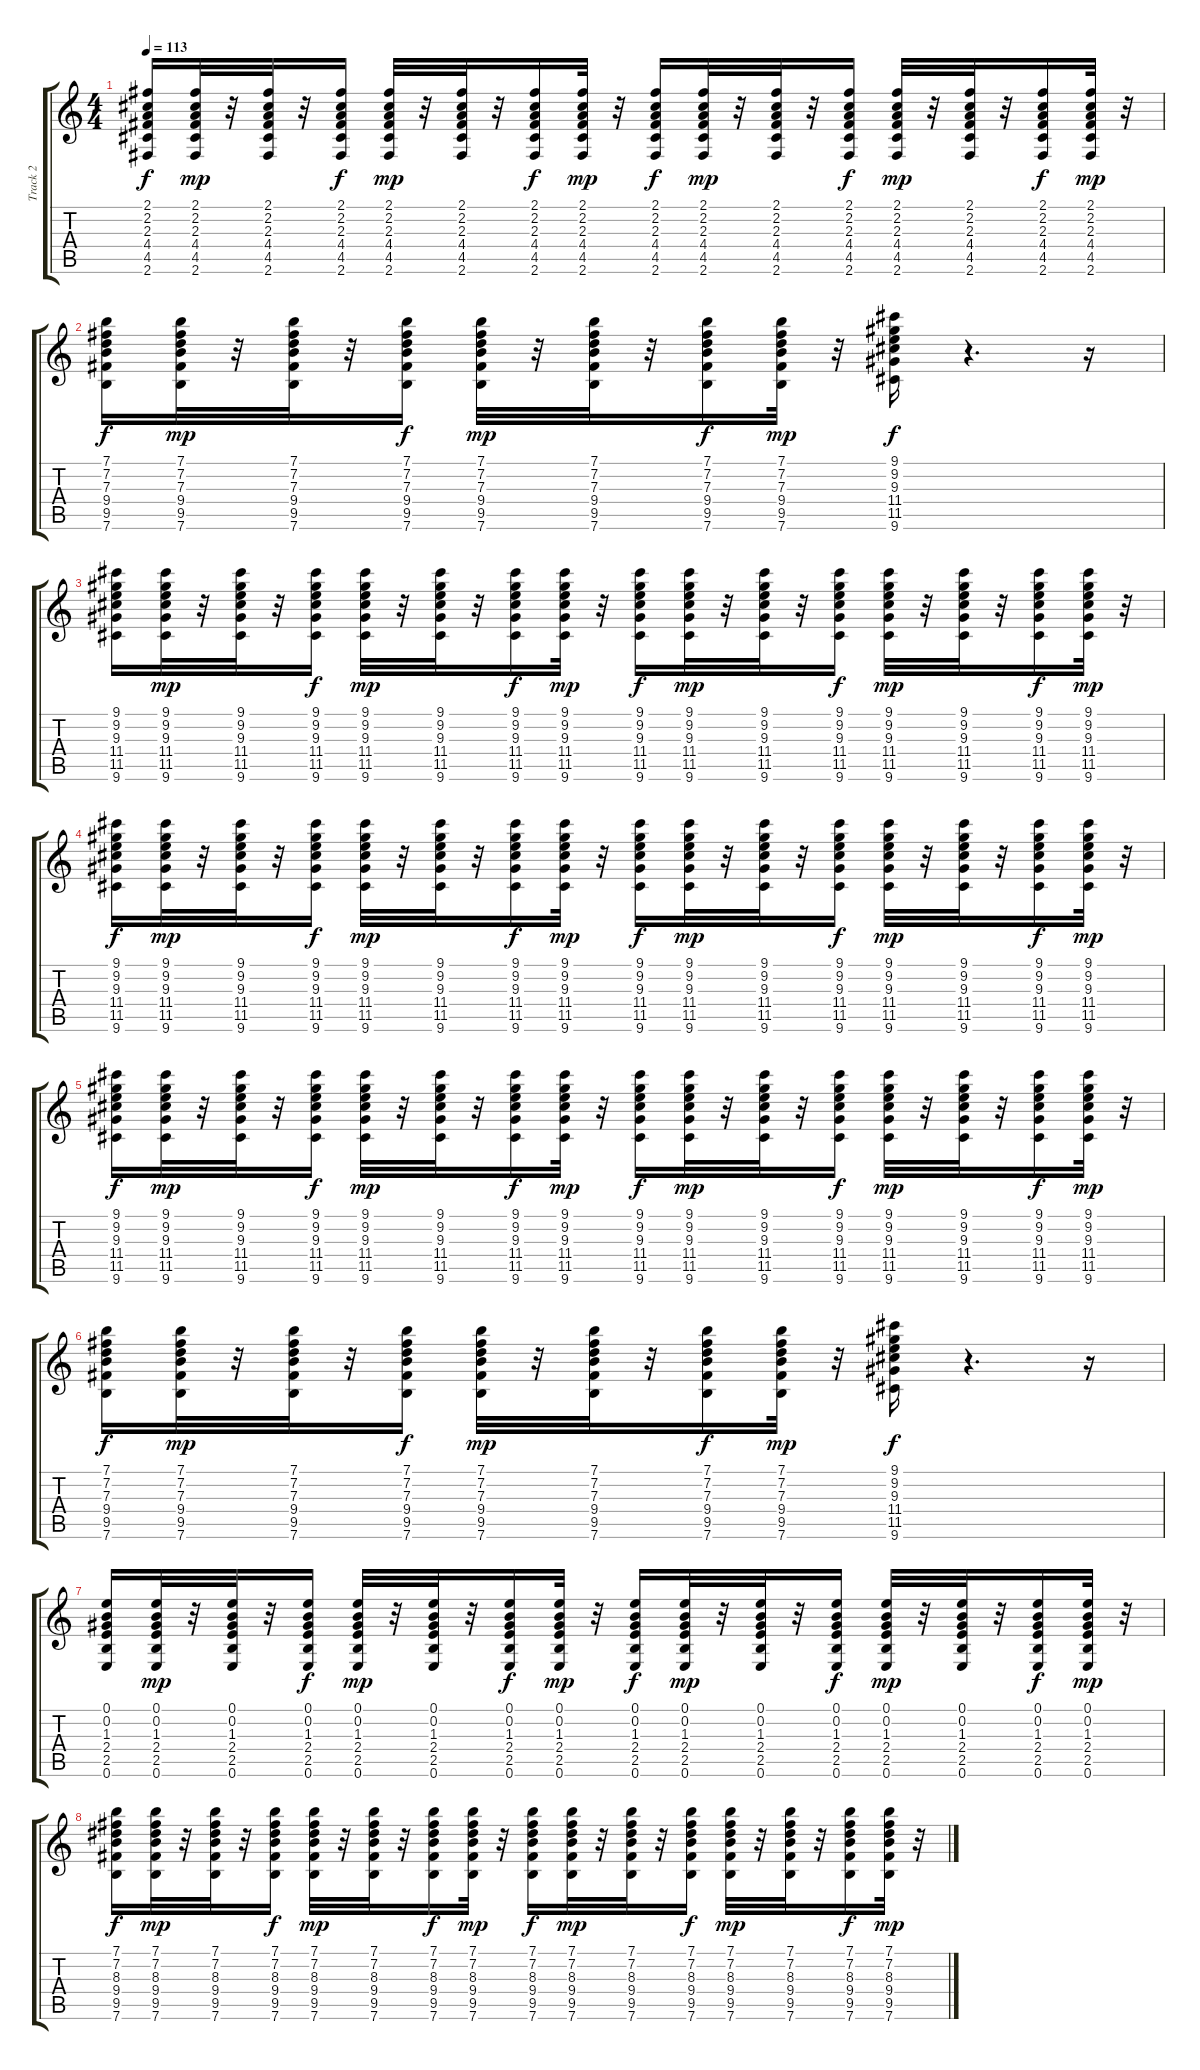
\track ("Track 2" "Track 2") {instrument electricguitarclean}
\staff {score tabs}
\tuning (E4 B3 G3 D3 A2 E2) {hide}
\ts (4 4)
\tempo 113
\clef g2
\ks c
(2.1 2.2 2.3 4.4 4.5 2.6).16{dy f} (2.1 2.2 2.3 4.4 4.5 2.6).32{dy mp} r.32 (2.1 2.2 2.3 4.4 4.5 2.6).32 r.32 (2.1 2.2 2.3 4.4 4.5 2.6).16{dy f} (2.1 2.2 2.3 4.4 4.5 2.6).32{dy mp} r.32 (2.1 2.2 2.3 4.4 4.5 2.6).32 r.32 (2.1 2.2 2.3 4.4 4.5 2.6).16{dy f} (2.1 2.2 2.3 4.4 4.5 2.6).32{dy mp} r.32 (2.1 2.2 2.3 4.4 4.5 2.6).16{dy f} (2.1 2.2 2.3 4.4 4.5 2.6).32{dy mp} r.32 (2.1 2.2 2.3 4.4 4.5 2.6).32 r.32 (2.1 2.2 2.3 4.4 4.5 2.6).16{dy f} (2.1 2.2 2.3 4.4 4.5 2.6).32{dy mp} r.32 (2.1 2.2 2.3 4.4 4.5 2.6).32 r.32 (2.1 2.2 2.3 4.4 4.5 2.6).16{dy f} (2.1 2.2 2.3 4.4 4.5 2.6).32{dy mp} r.32 |
(7.1 7.2 7.3 9.4 9.5 7.6).16{dy f} (7.1 7.2 7.3 9.4 9.5 7.6).32{dy mp} r.32 (7.1 7.2 7.3 9.4 9.5 7.6).32 r.32 (7.1 7.2 7.3 9.4 9.5 7.6).16{dy f} (7.1 7.2 7.3 9.4 9.5 7.6).32{dy mp} r.32 (7.1 7.2 7.3 9.4 9.5 7.6).32 r.32 (7.1 7.2 7.3 9.4 9.5 7.6).16{dy f} (7.1 7.2 7.3 9.4 9.5 7.6).32{dy mp} r.32 (9.1 9.2 9.3 11.4 11.5 9.6).16{dy f} r.4{d} r.16 |
(9.1 9.2 9.3 11.4 11.5 9.6).16 (9.1 9.2 9.3 11.4 11.5 9.6).32{dy mp} r.32 (9.1 9.2 9.3 11.4 11.5 9.6).32 r.32 (9.1 9.2 9.3 11.4 11.5 9.6).16{dy f} (9.1 9.2 9.3 11.4 11.5 9.6).32{dy mp} r.32 (9.1 9.2 9.3 11.4 11.5 9.6).32 r.32 (9.1 9.2 9.3 11.4 11.5 9.6).16{dy f} (9.1 9.2 9.3 11.4 11.5 9.6).32{dy mp} r.32 (9.1 9.2 9.3 11.4 11.5 9.6).16{dy f} (9.1 9.2 9.3 11.4 11.5 9.6).32{dy mp} r.32 (9.1 9.2 9.3 11.4 11.5 9.6).32 r.32 (9.1 9.2 9.3 11.4 11.5 9.6).16{dy f} (9.1 9.2 9.3 11.4 11.5 9.6).32{dy mp} r.32 (9.1 9.2 9.3 11.4 11.5 9.6).32 r.32 (9.1 9.2 9.3 11.4 11.5 9.6).16{dy f} (9.1 9.2 9.3 11.4 11.5 9.6).32{dy mp} r.32 |
(9.1 9.2 9.3 11.4 11.5 9.6).16{dy f} (9.1 9.2 9.3 11.4 11.5 9.6).32{dy mp} r.32 (9.1 9.2 9.3 11.4 11.5 9.6).32 r.32 (9.1 9.2 9.3 11.4 11.5 9.6).16{dy f} (9.1 9.2 9.3 11.4 11.5 9.6).32{dy mp} r.32 (9.1 9.2 9.3 11.4 11.5 9.6).32 r.32 (9.1 9.2 9.3 11.4 11.5 9.6).16{dy f} (9.1 9.2 9.3 11.4 11.5 9.6).32{dy mp} r.32 (9.1 9.2 9.3 11.4 11.5 9.6).16{dy f} (9.1 9.2 9.3 11.4 11.5 9.6).32{dy mp} r.32 (9.1 9.2 9.3 11.4 11.5 9.6).32 r.32 (9.1 9.2 9.3 11.4 11.5 9.6).16{dy f} (9.1 9.2 9.3 11.4 11.5 9.6).32{dy mp} r.32 (9.1 9.2 9.3 11.4 11.5 9.6).32 r.32 (9.1 9.2 9.3 11.4 11.5 9.6).16{dy f} (9.1 9.2 9.3 11.4 11.5 9.6).32{dy mp} r.32 |
(9.1 9.2 9.3 11.4 11.5 9.6).16{dy f} (9.1 9.2 9.3 11.4 11.5 9.6).32{dy mp} r.32 (9.1 9.2 9.3 11.4 11.5 9.6).32 r.32 (9.1 9.2 9.3 11.4 11.5 9.6).16{dy f} (9.1 9.2 9.3 11.4 11.5 9.6).32{dy mp} r.32 (9.1 9.2 9.3 11.4 11.5 9.6).32 r.32 (9.1 9.2 9.3 11.4 11.5 9.6).16{dy f} (9.1 9.2 9.3 11.4 11.5 9.6).32{dy mp} r.32 (9.1 9.2 9.3 11.4 11.5 9.6).16{dy f} (9.1 9.2 9.3 11.4 11.5 9.6).32{dy mp} r.32 (9.1 9.2 9.3 11.4 11.5 9.6).32 r.32 (9.1 9.2 9.3 11.4 11.5 9.6).16{dy f} (9.1 9.2 9.3 11.4 11.5 9.6).32{dy mp} r.32 (9.1 9.2 9.3 11.4 11.5 9.6).32 r.32 (9.1 9.2 9.3 11.4 11.5 9.6).16{dy f} (9.1 9.2 9.3 11.4 11.5 9.6).32{dy mp} r.32 |
(7.1 7.2 7.3 9.4 9.5 7.6).16{dy f} (7.1 7.2 7.3 9.4 9.5 7.6).32{dy mp} r.32 (7.1 7.2 7.3 9.4 9.5 7.6).32 r.32 (7.1 7.2 7.3 9.4 9.5 7.6).16{dy f} (7.1 7.2 7.3 9.4 9.5 7.6).32{dy mp} r.32 (7.1 7.2 7.3 9.4 9.5 7.6).32 r.32 (7.1 7.2 7.3 9.4 9.5 7.6).16{dy f} (7.1 7.2 7.3 9.4 9.5 7.6).32{dy mp} r.32 (9.1 9.2 9.3 11.4 11.5 9.6).16{dy f} r.4{d} r.16 |
(0.1 0.2 1.3 2.4 2.5 0.6).16 (0.1 0.2 1.3 2.4 2.5 0.6).32{dy mp} r.32 (0.1 0.2 1.3 2.4 2.5 0.6).32 r.32 (0.1 0.2 1.3 2.4 2.5 0.6).16{dy f} (0.1 0.2 1.3 2.4 2.5 0.6).32{dy mp} r.32 (0.1 0.2 1.3 2.4 2.5 0.6).32 r.32 (0.1 0.2 1.3 2.4 2.5 0.6).16{dy f} (0.1 0.2 1.3 2.4 2.5 0.6).32{dy mp} r.32 (0.1 0.2 1.3 2.4 2.5 0.6).16{dy f} (0.1 0.2 1.3 2.4 2.5 0.6).32{dy mp} r.32 (0.1 0.2 1.3 2.4 2.5 0.6).32 r.32 (0.1 0.2 1.3 2.4 2.5 0.6).16{dy f} (0.1 0.2 1.3 2.4 2.5 0.6).32{dy mp} r.32 (0.1 0.2 1.3 2.4 2.5 0.6).32 r.32 (0.1 0.2 1.3 2.4 2.5 0.6).16{dy f} (0.1 0.2 1.3 2.4 2.5 0.6).32{dy mp} r.32 |
(7.1 7.2 8.3 9.4 9.5 7.6).16{dy f} (7.1 7.2 8.3 9.4 9.5 7.6).32{dy mp} r.32 (7.1 7.2 8.3 9.4 9.5 7.6).32 r.32 (7.1 7.2 8.3 9.4 9.5 7.6).16{dy f} (7.1 7.2 8.3 9.4 9.5 7.6).32{dy mp} r.32 (7.1 7.2 8.3 9.4 9.5 7.6).32 r.32 (7.1 7.2 8.3 9.4 9.5 7.6).16{dy f} (7.1 7.2 8.3 9.4 9.5 7.6).32{dy mp} r.32 (7.1 7.2 8.3 9.4 9.5 7.6).16{dy f} (7.1 7.2 8.3 9.4 9.5 7.6).32{dy mp} r.32 (7.1 7.2 8.3 9.4 9.5 7.6).32 r.32 (7.1 7.2 8.3 9.4 9.5 7.6).16{dy f} (7.1 7.2 8.3 9.4 9.5 7.6).32{dy mp} r.32 (7.1 7.2 8.3 9.4 9.5 7.6).32 r.32 (7.1 7.2 8.3 9.4 9.5 7.6).16{dy f} (7.1 7.2 8.3 9.4 9.5 7.6).32{dy mp} r.32
